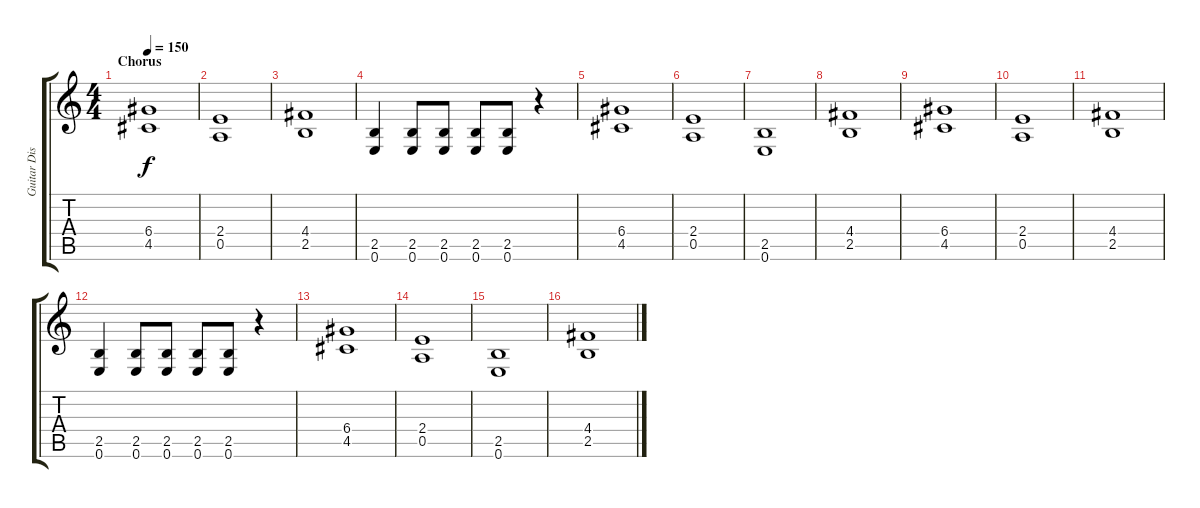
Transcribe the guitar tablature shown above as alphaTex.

\track ("Guitar Dist 3" "Guitar Dis") {instrument distortionguitar}
\staff {score tabs}
\tuning (E4 B3 G3 D3 A2 E2) {hide}
\ts (4 4)
\section ("" "Chorus")
\tempo 150
\clef g2
\ks c
(6.4 4.5).1{dy f} |
(2.4 0.5).1 |
(4.4 2.5).1 |
(2.5 0.6).4 (2.5 0.6).8 (2.5 0.6).8 (2.5 0.6).8 (2.5 0.6).8 r.4 |
(6.4 4.5).1 |
(2.4 0.5).1 |
(2.5 0.6).1 |
(4.4 2.5).1 |
(6.4 4.5).1 |
(2.4 0.5).1 |
(4.4 2.5).1 |
(2.5 0.6).4 (2.5 0.6).8 (2.5 0.6).8 (2.5 0.6).8 (2.5 0.6).8 r.4 |
(6.4 4.5).1 |
(2.4 0.5).1 |
(2.5 0.6).1 |
(4.4 2.5).1
